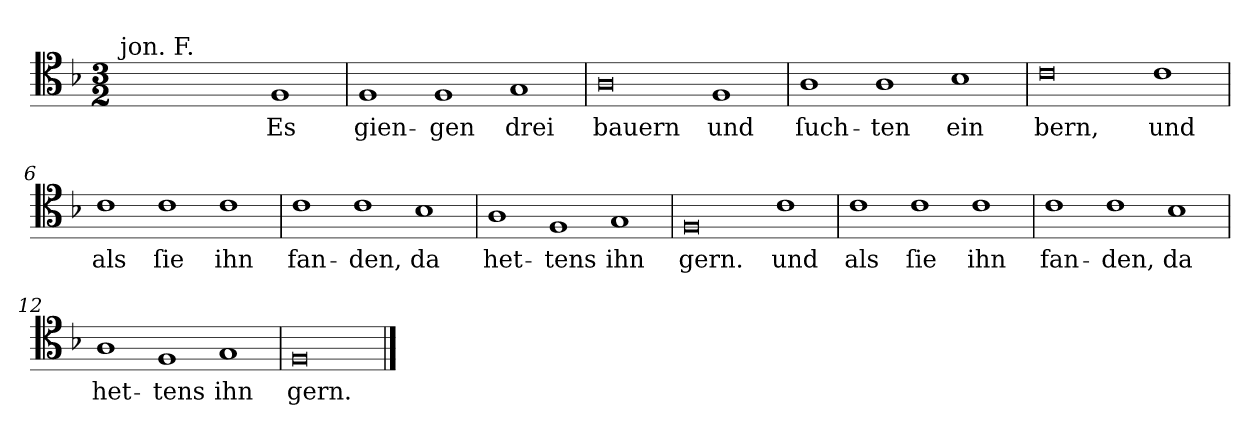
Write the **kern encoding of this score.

**kern	**text
*part1	*part1
*staff1	*staff1
*clefC4	*
*k[b-]	*
*F:ion	*
*M3/2	*
=1	=1
!LO:TX:a:t=jon. F.	!
!LO:N:vis=1	!
2ryy	.
!LO:N:vis=1	!
2ryy	.
!LO:N:vis=1	!
2F	Es
=2	=2
!LO:N:vis=1	!
2F	gien-
!LO:N:vis=1	!
2F	-gen
!LO:N:vis=1	!
2G	drei
=3	=3
!LO:N:vis=0	!
1A	bauern
!LO:N:vis=1	!
2F	und
=4	=4
!LO:N:vis=1	!
2A	ſuch-
!LO:N:vis=1	!
2A	-ten
!LO:N:vis=1	!
2B-	ein
=5	=5
!LO:N:vis=0	!
1c	bern,
!LO:N:vis=1	!
2c	und
=6	=6
!LO:N:vis=1	!
2c	als
!LO:N:vis=1	!
2c	ſie
!LO:N:vis=1	!
2c	ihn
=7	=7
!LO:N:vis=1	!
2c	fan-
!LO:N:vis=1	!
2c	-den,
!LO:N:vis=1	!
2B-	da
=8	=8
!LO:N:vis=1	!
2A	het-
!LO:N:vis=1	!
2F	-tens
!LO:N:vis=1	!
2G	ihn
=9	=9
!LO:N:vis=0	!
1F	gern.
!LO:N:vis=1	!
2c	und
=10	=10
!LO:N:vis=1	!
2c	als
!LO:N:vis=1	!
2c	ſie
!LO:N:vis=1	!
2c	ihn
=11	=11
!LO:N:vis=1	!
2c	fan-
!LO:N:vis=1	!
2c	-den,
!LO:N:vis=1	!
2B-	da
=12	=12
!LO:N:vis=1	!
2A	het-
!LO:N:vis=1	!
2F	-tens
!LO:N:vis=1	!
2G	ihn
=13	=13
!LO:N:vis=0	!
1F	gern.
==	==
*-	*-
